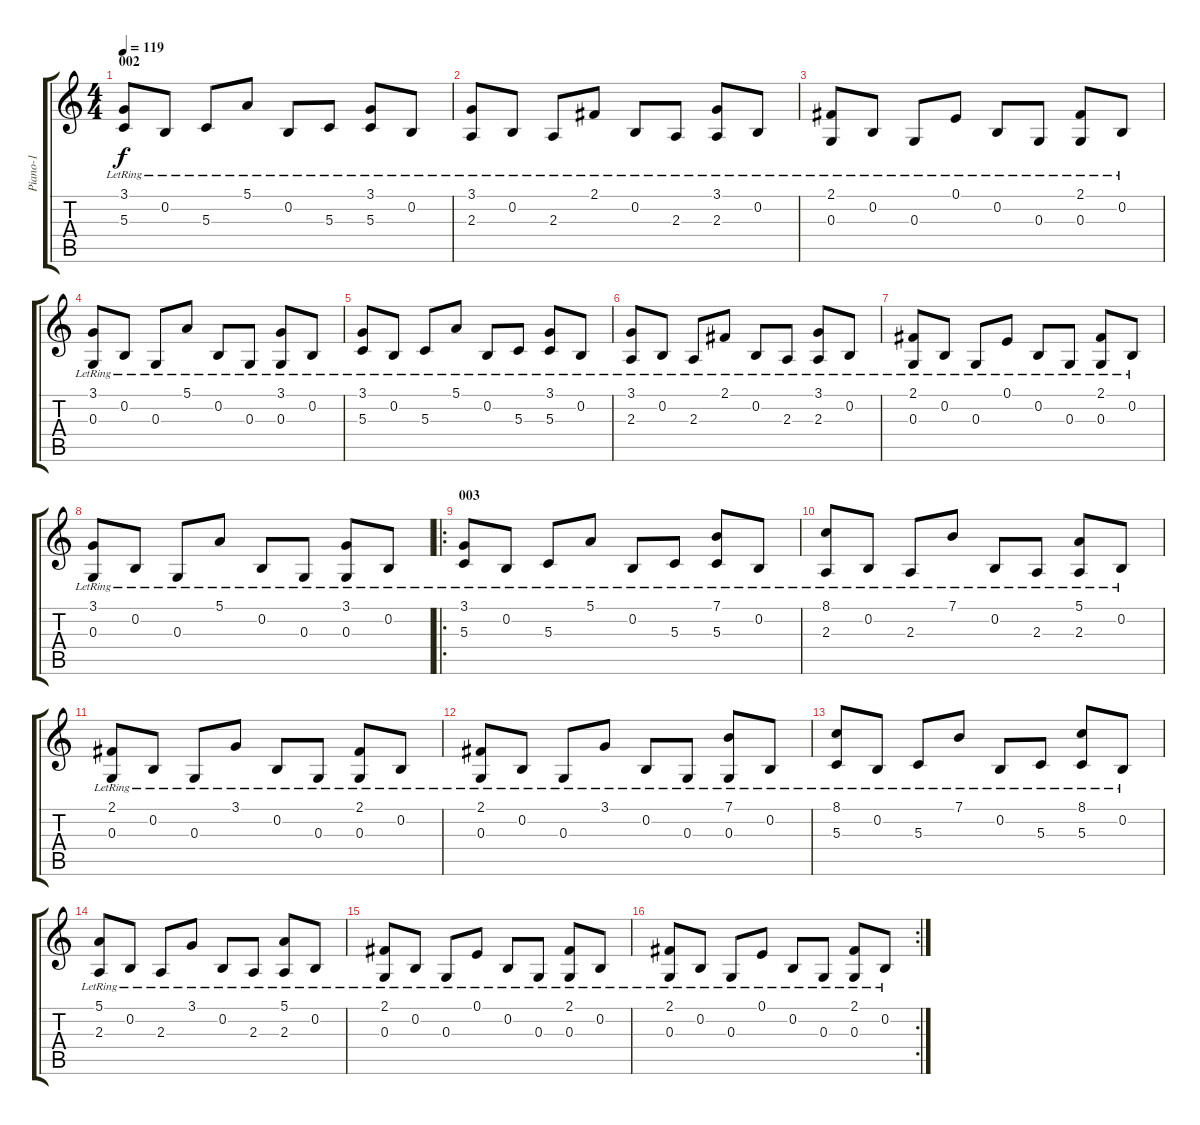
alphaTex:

\track ("Piano-1" "Piano-1") {instrument acousticgrandpiano}
\staff {score tabs}
\tuning (E4 B3 G3 D3 A2 E2) {hide}
\ts (4 4)
\section ("" "002")
\tempo 119
\clef g2
\ks c
(3.1{lr} 5.3{lr}).8{dy f} 0.2{lr}.8 5.3{lr}.8 5.1{lr}.8 0.2{lr}.8 5.3{lr}.8 (3.1{lr} 5.3{lr}).8 0.2{lr}.8 |
(3.1{lr} 2.3{lr}).8 0.2{lr}.8 2.3{lr}.8 2.1{lr}.8 0.2{lr}.8 2.3{lr}.8 (3.1{lr} 2.3{lr}).8 0.2{lr}.8 |
(2.1{lr} 0.3{lr}).8 0.2{lr}.8 0.3{lr}.8 0.1{lr}.8 0.2{lr}.8 0.3{lr}.8 (2.1{lr} 0.3{lr}).8 0.2{lr}.8 |
(3.1{lr} 0.3{lr}).8 0.2{lr}.8 0.3{lr}.8 5.1{lr}.8 0.2{lr}.8 0.3{lr}.8 (3.1{lr} 0.3{lr}).8 0.2{lr}.8 |
(3.1{lr} 5.3{lr}).8 0.2{lr}.8 5.3{lr}.8 5.1{lr}.8 0.2{lr}.8 5.3{lr}.8 (3.1{lr} 5.3{lr}).8 0.2{lr}.8 |
(3.1{lr} 2.3{lr}).8 0.2{lr}.8 2.3{lr}.8 2.1{lr}.8 0.2{lr}.8 2.3{lr}.8 (3.1{lr} 2.3{lr}).8 0.2{lr}.8 |
(2.1{lr} 0.3{lr}).8 0.2{lr}.8 0.3{lr}.8 0.1{lr}.8 0.2{lr}.8 0.3{lr}.8 (2.1{lr} 0.3{lr}).8 0.2{lr}.8 |
(3.1{lr} 0.3{lr}).8 0.2{lr}.8 0.3{lr}.8 5.1{lr}.8 0.2{lr}.8 0.3{lr}.8 (3.1{lr} 0.3{lr}).8 0.2{lr}.8 |
\ro
\section ("" "003")
(3.1{lr} 5.3{lr}).8 0.2{lr}.8 5.3{lr}.8 5.1{lr}.8 0.2{lr}.8 5.3{lr}.8 (7.1{lr} 5.3{lr}).8 0.2{lr}.8 |
(8.1{lr} 2.3{lr}).8 0.2{lr}.8 2.3{lr}.8 7.1{lr}.8 0.2{lr}.8 2.3{lr}.8 (5.1{lr} 2.3{lr}).8 0.2{lr}.8 |
(2.1{lr} 0.3{lr}).8 0.2{lr}.8 0.3{lr}.8 3.1{lr}.8 0.2{lr}.8 0.3{lr}.8 (2.1{lr} 0.3{lr}).8 0.2{lr}.8 |
(2.1{lr} 0.3{lr}).8 0.2{lr}.8 0.3{lr}.8 3.1{lr}.8 0.2{lr}.8 0.3{lr}.8 (7.1{lr} 0.3{lr}).8 0.2{lr}.8 |
(8.1{lr} 5.3{lr}).8 0.2{lr}.8 5.3{lr}.8 7.1{lr}.8 0.2{lr}.8 5.3{lr}.8 (8.1{lr} 5.3{lr}).8 0.2{lr}.8 |
(5.1{lr} 2.3{lr}).8 0.2{lr}.8 2.3{lr}.8 3.1{lr}.8 0.2{lr}.8 2.3{lr}.8 (5.1{lr} 2.3{lr}).8 0.2{lr}.8 |
(2.1{lr} 0.3{lr}).8 0.2{lr}.8 0.3{lr}.8 0.1{lr}.8 0.2{lr}.8 0.3{lr}.8 (2.1{lr} 0.3{lr}).8 0.2{lr}.8 |
\rc 2
(2.1{lr} 0.3{lr}).8 0.2{lr}.8 0.3{lr}.8 0.1{lr}.8 0.2{lr}.8 0.3{lr}.8 (2.1{lr} 0.3{lr}).8 0.2{lr}.8
